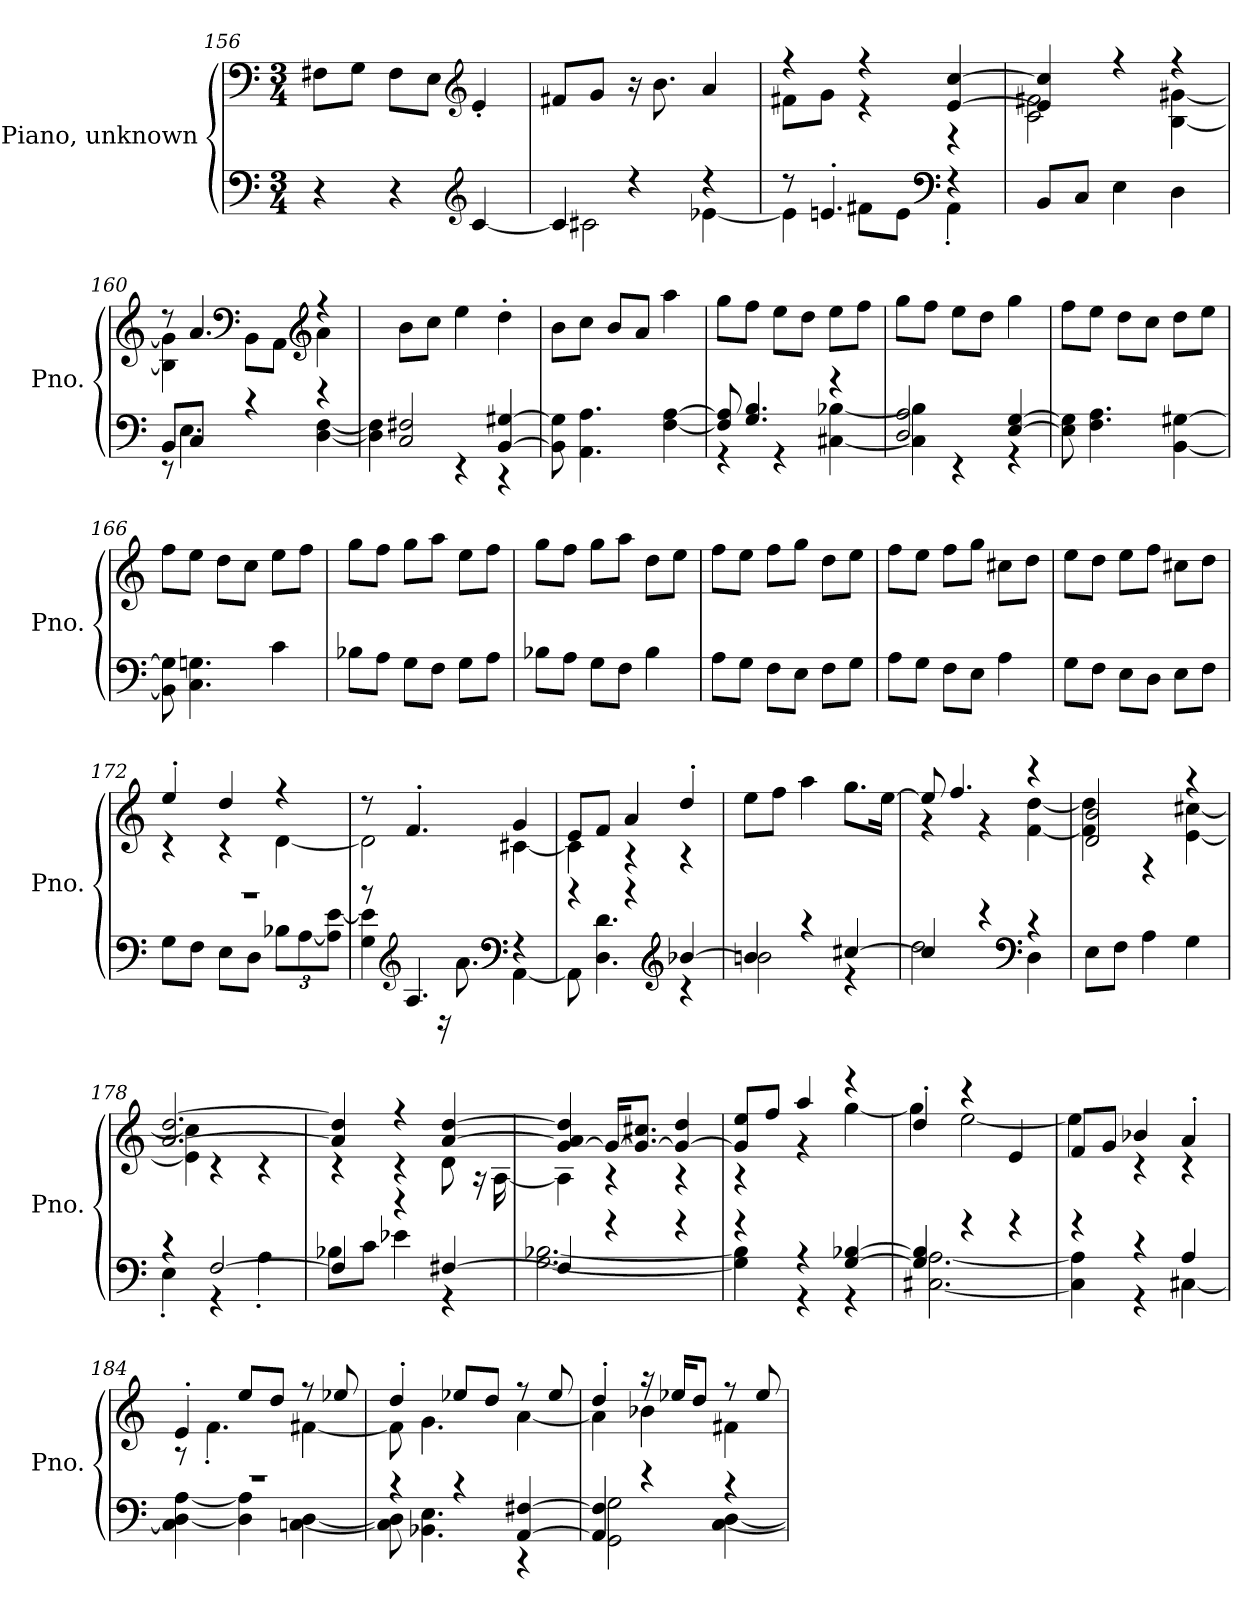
**kern	**kern
*part1	*part1
*staff2	*staff1
*I"Piano, unknown	*
*I'Pno.	*
*clefF4	*clefF4
*k[]	*k[]
*M3/4	*M3/4
=156	=156
4r	8F#X\L
.	8G\J
4r	8F#\L
.	8E\J
*clefG2	*clefG2
[4c/	4e'/
=157	=157
*^	*
4c/]	2c#X\	8f#X/L
.	.	8g/J
4r	.	16r
.	.	8.b\
4r	[4e-X\	4a/
=158	=158	=158
*	*	*^
8r	4e-\]	4r	8f#X\L
4.en'/	.	.	8g\J
.	8f#X\L	4r	4r
.	8e\J	.	.
*clefF4	*	*	*
4r	4AA'\	[4e/ [4cc/	4r
*v	*v	*	*
=159	=159	=159
8BB/L	4e/] 4cc/]	2c\ 2f#X\
8C/J	.	.
4E\	4r	.
4D\	4r	[4B\ [4g#X\
!!LO:LB:g=z	!!
=160	=160	=160
*^	*	*
8BB/L	8r	8r	4B\] 4g#\]
8C/J	4.E\	4.a/	.
*	*	*clefF4	*
4r	.	.	8BB\L
.	.	.	8AA\J
*	*	*clefG2	*
4r	[4D\ [4F\	4r	4a\
*	*	*v	*v
=161	=161	=161
2C/ 2F#X/	4D\] 4F\]	8b\L
.	.	8cc\J
.	4r	4ee\
[4BB/ [4G#X/	4r	4dd'\
*v	*v	*
=162	=162
8BB\] 8G#\]	8b\L
4.AA\ 4.A\	8cc\J
.	8b/L
.	8a/J
[4F\ [4A\	4aa\
=163	=163
*^	*
8F/] 8A/]	4r	8gg\L
4.G/ 4.B/	.	8ff\J
.	4r	8ee\L
.	.	8dd\J
4r	[4C#X\ [4B-X\	8ee\L
.	.	8ff\J
=164	=164	=164
2D/ 2A/	4C#\] 4B-\]	8gg\L
.	.	8ff\J
.	4r	8ee\L
.	.	8dd\J
[4E/ [4G/	4r	4gg\
*v	*v	*
=165	=165
8E\] 8G\]	8ff\L
4.F\ 4.A\	8ee\J
.	8dd\L
.	8cc\J
[4BB\ [4G#X\	8dd\L
.	8ee\J
!!LO:LB:g=z
=166	=166
8BB\] 8G#\]	8ff\L
4.C\ 4.Gn\	8ee\J
.	8dd\L
.	8cc\J
4c\	8ee\L
.	8ff\J
=167	=167
8B-X\L	8gg\L
8A\J	8ff\J
8G\L	8gg\L
8F\J	8aa\J
8G\L	8ee\L
8A\J	8ff\J
=168	=168
8B-X\L	8gg\L
8A\J	8ff\J
8G\L	8gg\L
8F\J	8aa\J
4B-\	8dd\L
.	8ee\J
=169	=169
8A\L	8ff\L
8G\J	8ee\J
8F\L	8ff\L
8E\J	8gg\J
8F\L	8dd\L
8G\J	8ee\J
=170	=170
8A\L	8ff\L
8G\J	8ee\J
8F\L	8ff\L
8E\J	8gg\J
4A\	8cc#X\L
.	8dd\J
=171	=171
8G\L	8ee\L
8F\J	8dd\J
8E\L	8ee\L
8D\J	8ff\J
8E\L	8cc#X\L
8F\J	8dd\J
!!LO:LB:g=z
=172	=172
*^	*^
2.r	8G\L	4ee'/	4r
.	8F\J	.	.
.	8E\L	4dd/	4r
.	8D\J	.	.
*	*Xbrackettup	*	*
.	12B-X\L	4r	[4d\
.	[12A\	.	.
.	12A\] [12e\J	.	.
=173	=173	=173	=173
8r	4G\ 4e\]	8r	2d\]
*clefG2	*	*	*
4.A/	.	4.f'/	.
.	16r	.	.
.	8.a\	.	.
*clefF4	*	*	*
4r	[4AA\	4g/	[4c#X\
=174	=174	=174	=174
4r	8AA\]	8e/L	4c#\]
.	4.D\ 4.d\	8f/J	.
4r	.	4a/	4r
*clefG2	*	*	*
[4b-X/	4r	4dd'/	4r
*	*	*v	*v
=175	=175	=175
4b-/]	2bn\	8ee\L
.	.	8ff\J
4r	.	4aa\
[4cc#X/	4r	8.gg\L
.	.	[16ee\Jk
=176	=176	=176
*	*	*^
4cc#/]	2dd\	8ee/]	4r
.	.	4.ff/	.
4r	.	.	4r
*clefF4	*	*	*
4r	4D\	4r	[4f\ [4dd\
*v	*v	*	*
!!LO:LB:g=z	!!
=177	=177	=177
8E\L	2d/ 2b/	4f\] 4dd\]
8F\J	.	.
4A\	.	4r
4G\	4r	[4e\ [4cc#X\
=178	=178	=178
*^	*	*
4r	4E'\	[2.a/ [2.dd/	4e\] 4cc#\]
[2F/	4r	.	4r
.	4A'\	.	4r
=179	=179	=179	=179
4F/]	8B-X\L	4a/] 4dd/]	4r
.	8c\J	.	.
4r	4e-X\	4r	4r
[4F#X/	4r	[4a/ [4dd/	8d\
.	.	.	16r
.	.	.	[16A\
=180	=180	=180	=180
4F#/]	[2.G\ [2.B-X\	[4g/ 4a/] 4dd/]	4A\]
4r	.	16g/KL_	4r
.	.	8.g/_ 8.cc#X/J	.
4r	.	4g/_ 4dd/	4r
=181	=181	=181	=181
4r	4G\] 4B-\]	8g/] 8ee/L	4r
.	.	8ff/J	.
4r	4r	4aa/	4r
[4G/ [4B-X/	4r	4r	[4gg\
=182	=182	=182	=182
4G/] 4B-/]	[2.C#X\ [2.A\	4dd'/	4gg\]
4r	.	4r	[2ee\
4r	.	4e/	.
!!LO:PB:g=z	!!
=183	=183	=183	=183
4r	4C#\] 4A\]	8f/L	4ee\]
.	.	8g/J	.
4r	4r	4b-X/	4r
4A/	[4C#X\	4a'/	4r
=184	=184	=184	=184
2.r	4C#\] [4D\ [4A\	4e'/	8r
.	.	.	4.f'\
.	4D\] 4A\]	8ee/L	.
.	.	8dd/J	.
.	[4Cn\ [4D\	8r	[4f#X\
.	.	8ee-X/	.
=185	=185	=185	=185
4r	8C\] 8D\]	4dd'/	8f#\]
.	4.BB-X\ 4.E\	.	4.g\
4r	.	8ee-X/L	.
.	.	8dd/J	.
[4AA/ [4F#X/	4r	8r	[4a\
.	.	8ee-/	.
=186	=186	=186	=186
4AA/] 4F#/]	2GG\ 2G\	4dd'/	4a\]
4r	.	16r	4b-X\
.	.	16ee-X/KL	.
.	.	8dd/J	.
4r	[4C\ [4D\	8r	4f#X\
.	.	8ee-/	.
*v	*v	*	*
*	*v	*v
=	=
*-	*-
